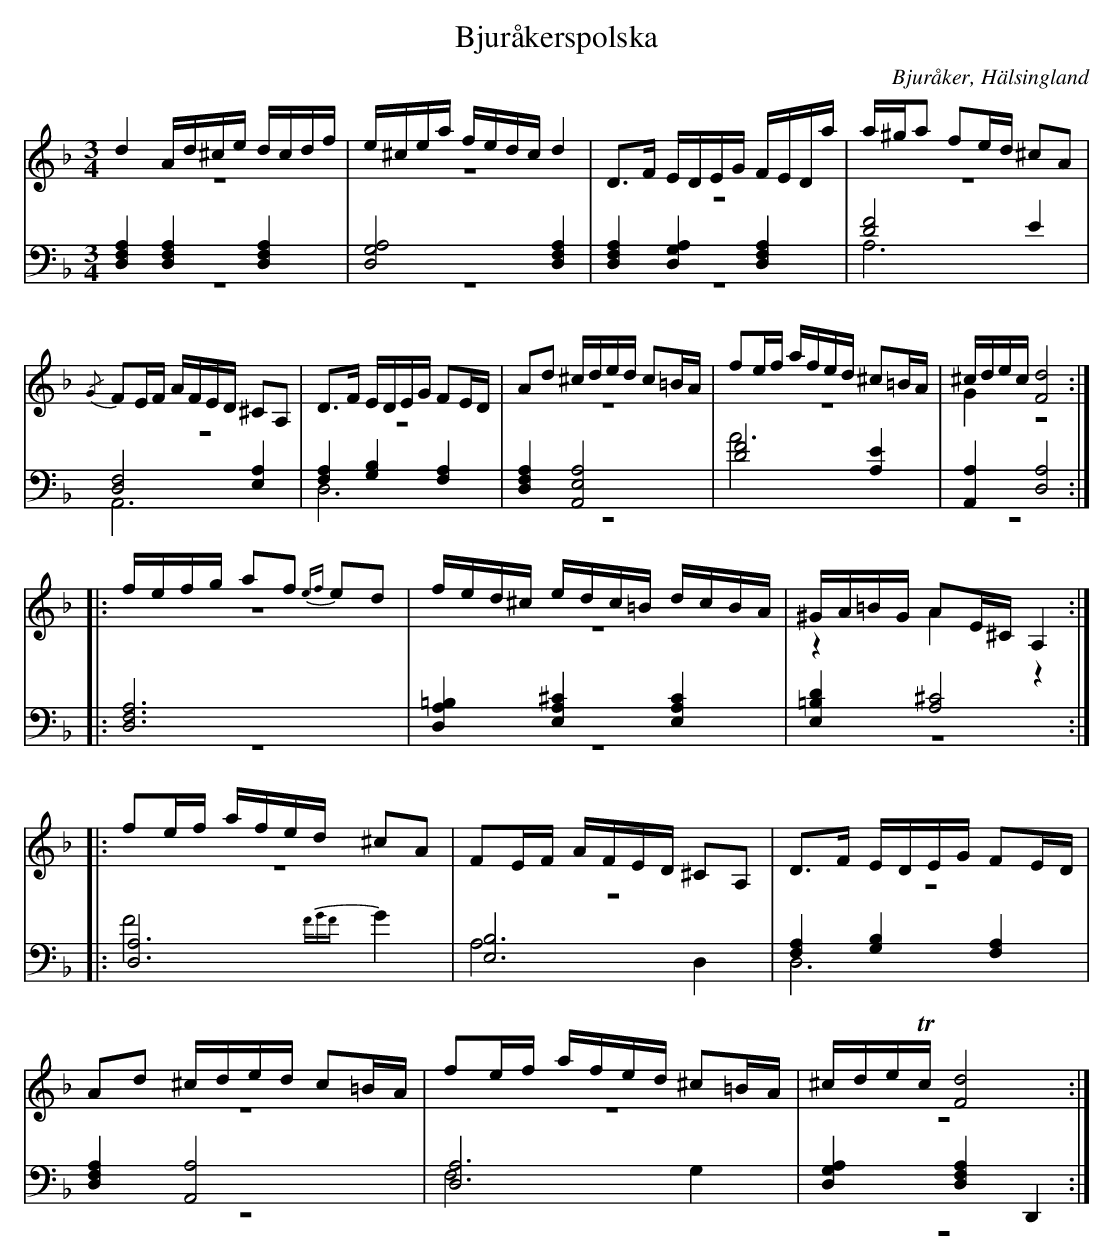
X:1
T: Bjuråkerspolska
O: Bjuråker, Hälsingland
M: 3/4
L: 1/16
K: Dm
V:1
V:2 merge
V:3
V:4 merge
V:1
d4 Ad^ce dcdf |e^cea fedc d4|D2>F2 EDEG FEDa|a^ga2 f2ed ^c2A2|
{/G}F2EF AFED ^C2A,2|D2>F2 EDEG F2ED|A2d2 ^cded c2=BA|f2ef afed ^c2=BA|^cdec [F8d8]:|
|:fefg a2f2 {ef}e2d2 |fed^c edc=B dcBA|^GA=BG A2E^C A,4:|
|:f2ef afed ^c2A2|F2EF AFED ^C2A,2|D2>F2 EDEG F2ED|
A2d2 ^cded c2=BA|f2ef afed ^c2=BA|^cdeTc [F8d8]:|
V:2
z12|z12|z12|z12|
z12|z12|z12|z12|G4 z8:|
|:z12|z12|z4 A4 z4:|
|:z12|z12|z12|
z12|z12|z12:|
V:3 clef=bass
[D,4F,4A,4] [D,4F,4A,4] [D,4F,4A,4]|[D,8G,8A,8] [D,4F,4A,4]|[D,4F,4A,4] [D,4G,4A,4] [D,4F,4A,4]|[D8F8] E4|
[D,8F,8] [E,4A,4]|[F,4A,4] [G,4B,4] [F,4A,4]|[D,4F,4A,4] [A,,8E,8A,8]|[D8F8] [A,4E4]|[A,,4A,4] [D,8A,8]:|
|:[D,12F,12A,12]|[D,4A,4=B,4] [E,4A,4^C4] [E,4A,4C4]|[E,4=B,4D4] [A,8^C8]:|
|:[D,12A,12]|[E,12B,12]|[F,4A,4] [G,4B,4] [F,4A,4]|
[D,4F,4A,4] [A,,8A,8]|[D,12A,12]|[D,4G,4A,4] [D,4F,4A,4] D,,4:|
V:4 clef=bass
z12|z12|z12|A,12|
A,,12|D,12|z12|A12|z12:|
|:z12|z12|z12:|
|:F8 {FGF}G4|A,8 D,4|D,12|
z12|F,8 G,4|z12:|
